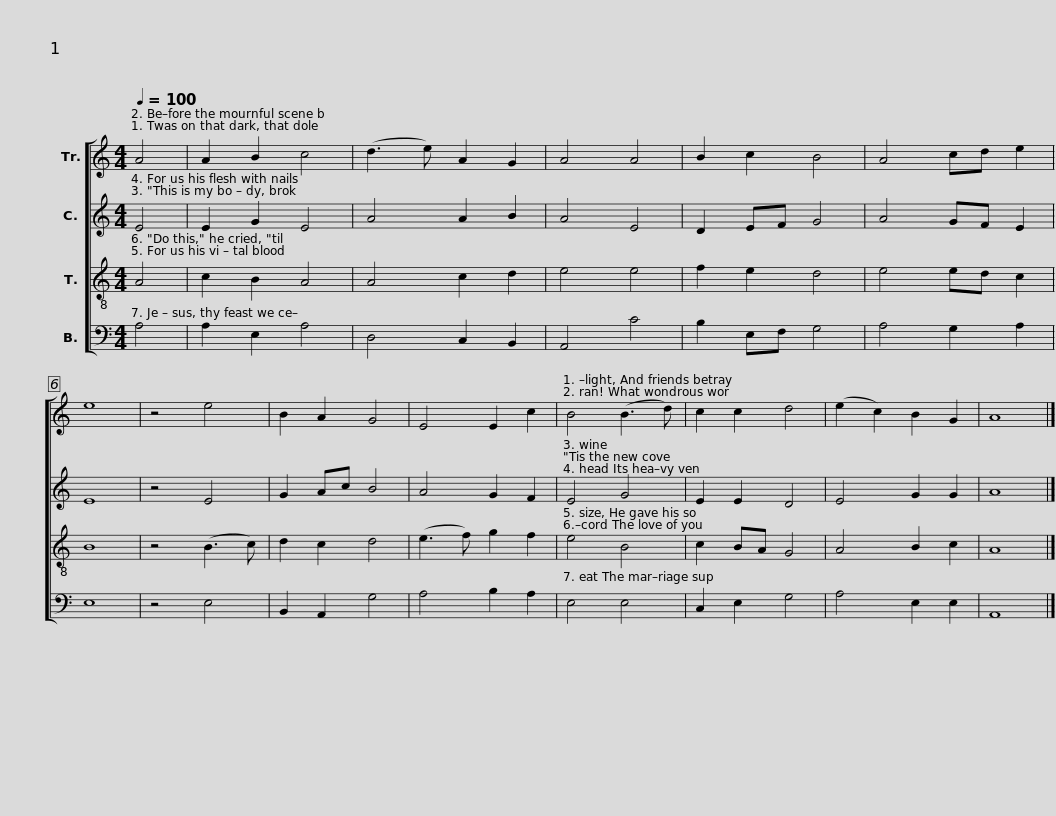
X:1
%%score [ 1 2 3 4 ]
L:1/8
Q:1/4=100
M:4/4
I:linebreak $
K:C
V:1 treble
V:2 treble
V:3 treble-8
V:4 bass
V:1
 A4 | A2 B2 c4 | (d3 e) A2 G2 | A4 A4 | B2 c2 B4 | %5
 A4 cd e2 | e8 | z4 e4 | B2 A2 G4 | E4 E2 c2 |$ %10
 B4 (B3 d) | c2 c2 d4 | (e2 c2) B2 G2 | A8 |] %14
V:2
 E4 | E2 G2 E4 | A4 A2 B2 | A4 E4 | D2 EF G4 | %5
 A4 GF E2 | E8 | z4 E4 | G2 Ac B4 | A4 G2 F2 |$ %10
 E4 G4 | E2 E2 D4 | E4 G2 G2 | A8 |] %14
V:3
 A4 | c2 B2 A4 | A4 c2 d2 | e4 e4 | f2 e2 d4 | %5
 e4 ed c2 | B8 | z4 (B3 c) | d2 c2 d4 | (e3 f) g2 f2 |$ %10
 e4 B4 | c2 BA G4 | A4 B2 c2 | A8 |] %14
V:4
 A,4 | A,2 E,2 A,4 | D,4 C,2 B,,2 | A,,4 C4 | B,2 E,F, G,4 | %5
 A,4 G,2 A,2 | E,8 | z4 E,4 | B,,2 A,,2 G,4 | A,4 B,2 A,2 |$ %10
 E,4 E,4 | C,2 E,2 G,4 | A,4 E,2 E,2 | A,,8 |] %14
